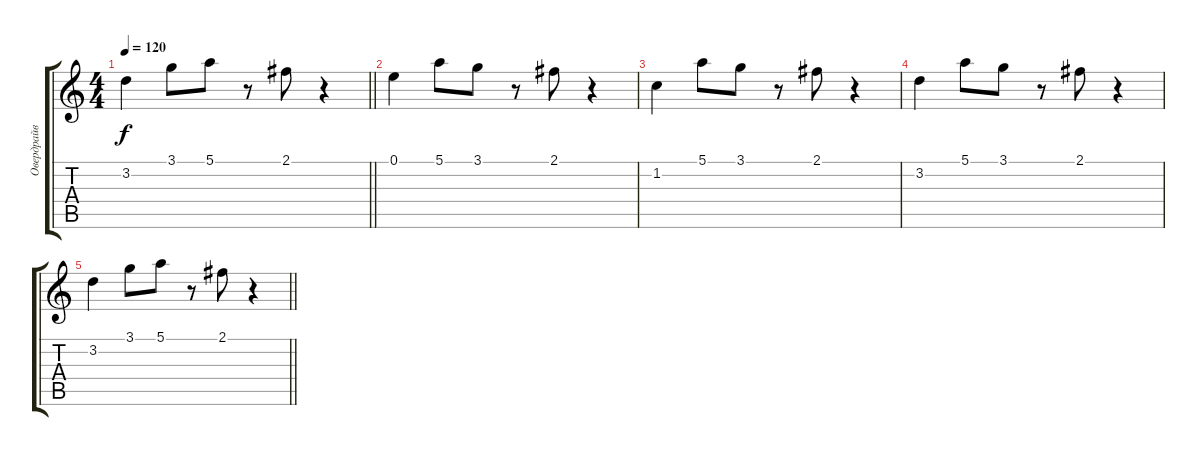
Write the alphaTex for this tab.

\track ("Овердрайв" "Овердрайв") {instrument overdrivenguitar}
\staff {score tabs}
\tuning (E4 B3 G3 D3 A2 E2) {hide}
\ts (4 4)
\tempo 120
\clef g2
\barLineRight lightlight
\ks c
3.2.4{dy f} 3.1.8 5.1.8 r.8 2.1.8 r.4 |
0.1.4 5.1.8 3.1.8 r.8 2.1.8 r.4 |
1.2.4 5.1.8 3.1.8 r.8 2.1.8 r.4 |
3.2.4 5.1.8 3.1.8 r.8 2.1.8 r.4 |
\barLineRight lightlight
3.2.4 3.1.8 5.1.8 r.8 2.1.8 r.4
